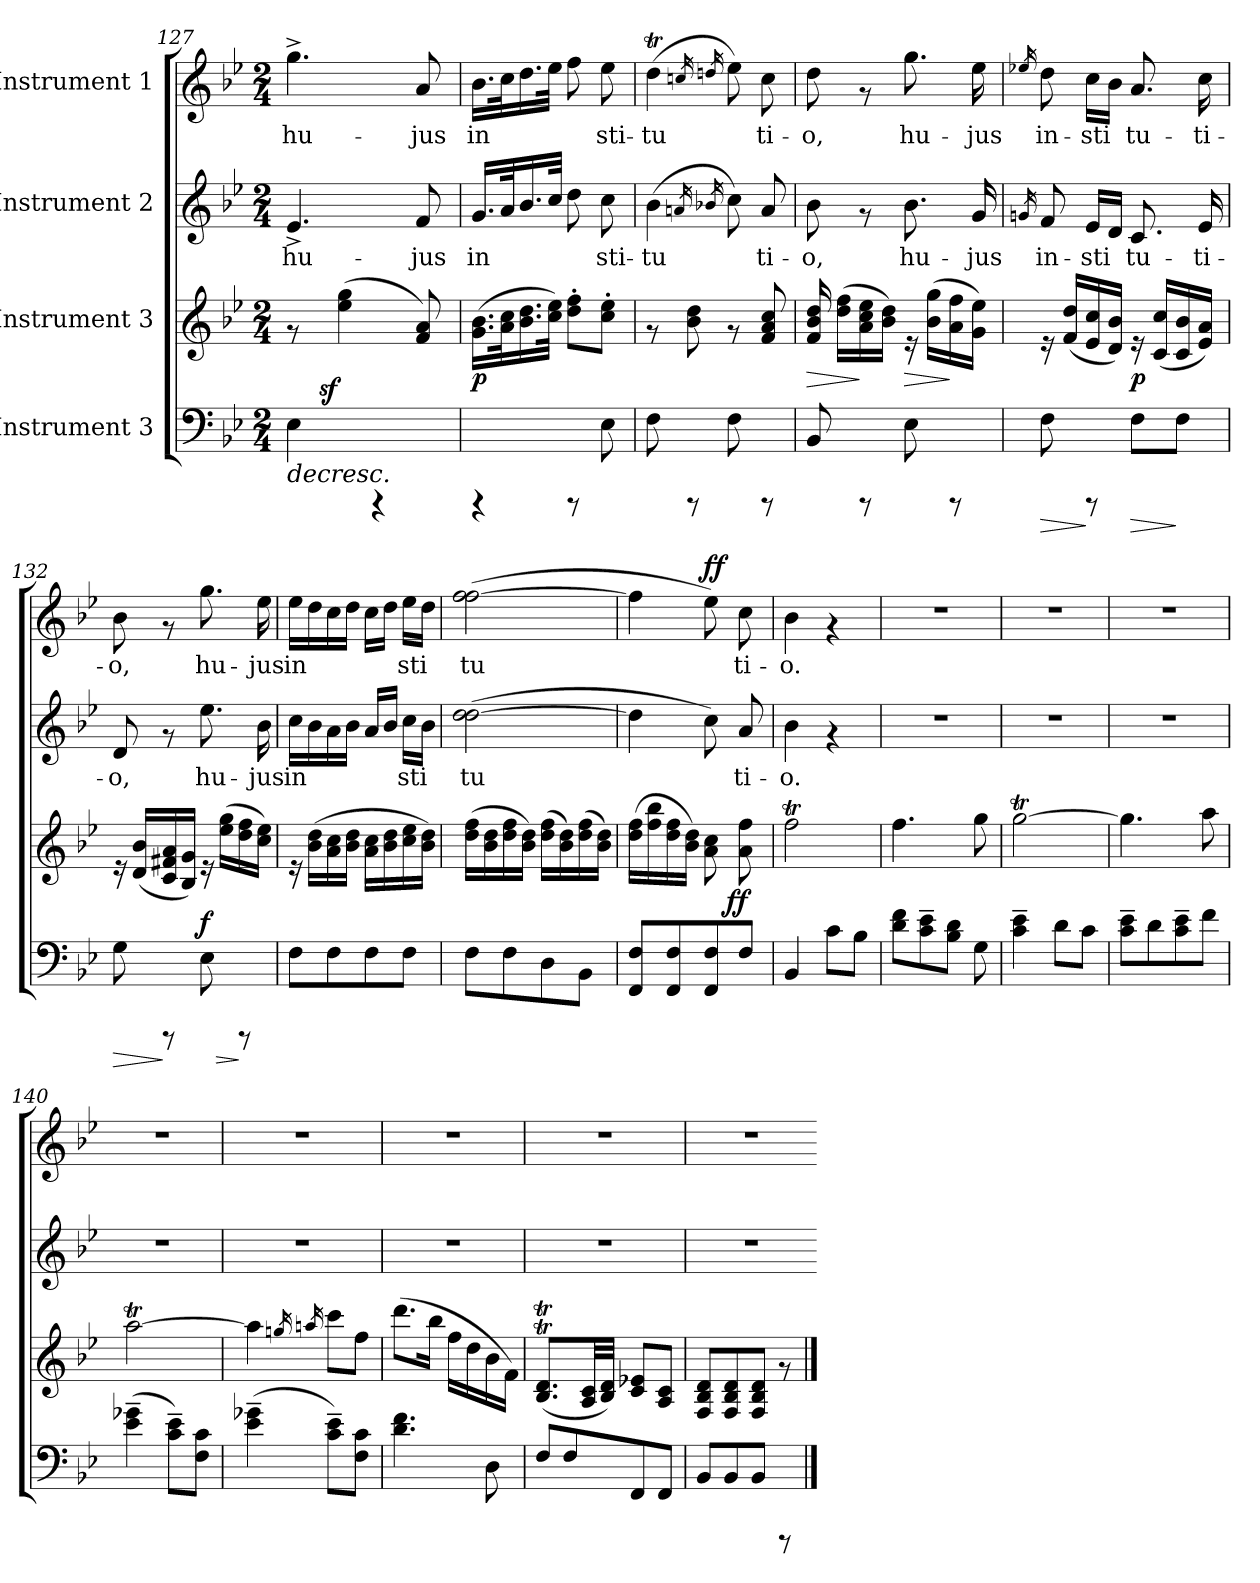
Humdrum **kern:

**kern	**dynam	**kern	**dynam	**kern	**text	**kern	**text	**dynam
*part4	*part4	*part3	*part3	*part2	*part2	*part1	*part1	*part1
*staff4	*staff4	*staff3	*staff3	*staff2	*staff2	*staff1	*staff1	*staff1
*I"Instrument 3	*	*I"Instrument 3	*	*I"Instrument 2	*	*I"Instrument 1	*	*
!!LO:PB:g=z
*clefF4	*	*clefG2	*	*clefG2	*	*clefG2	*	*
*k[b-e-]	*	*k[b-e-]	*	*k[b-e-]	*	*k[b-e-]	*	*
*B-:	*	*B-:	*	*B-:	*	*B-:	*	*
*M2/4	*	*M2/4	*	*M2/4	*	*M2/4	*	*
=127	=127	=127	=127	=127	=127	=127	=127	=127
!	!LO:HP:b	!	!	!	!LO:LY:b:cj	!	!LO:LY:b:cj	!
*^	*	*	*	*	*	*	*	*
4E-\	16ryy	>	8rf	.	4.e-^>/	hu-	4.gg^>\	hu-	.
.	64ryy	.	.	.	.	.	.	.	.
!	!	!LO:DY:a	!	!	!	!	!	!	!
.	4ryy	sf	.	.	.	.	.	.	.
.	.	.	(>4ee-\ 4gg\	.	.	.	.	.	.
4rCCC	.	]	.	.	.	.	.	.	.
.	8ryy	.	.	.	.	.	.	.	.
!	!	!	!	!	!	!LO:LY:b:cj	!	!LO:LY:b:cj	!
.	.	.	8a/ 8f/)	.	8f/	-jus	8a/	-jus	.
.	32.ryy	.	.	.	.	.	.	.	.
=128	=128	=128	=128	=128	=128	=128	=128	=128	=128
!	!	!	!	!LO:DY:b	!	!LO:LY:b:cj	!	!LO:LY:b:cj	!
*v	*v	*	*	*	*	*	*	*	*
4rCCC	.	(>16.g\ 16.b-\L	p	16.g/L	in-	16.b-\L	in-	.
!	!	!	!	!	!LO:LY:b:cj	!	!LO:LY:b:cj	!
.	.	32cc\ 32a\	.	32a/	--	32cc\	--	.
!	!	!	!	!	!LO:LY:b:cj	!	!LO:LY:b:cj	!
.	.	16.dd\ 16.b-\	.	16.b-/	--	16.dd\	--	.
!	!	!	!	!	!LO:LY:b:cj	!	!LO:LY:b:cj	!
.	.	32cc\ 32ee-\J)	.	32cc/J	--	32ee-\J	--	.
!	!	!	!	!	!LO:LY:b:cj	!	!LO:LY:b:cj	!
8rCCC	.	8ff\'> 8dd\'>L	.	8dd\	--	8ff\	--	.
!	!	!	!	!	!LO:LY:b:cj	!	!LO:LY:b:cj	!
8E-\	.	8cc\'> 8ee-\'>J	.	8cc\	-sti-	8ee-\	-sti-	.
=129	=129	=129	=129	=129	=129	=129	=129	=129
!	!	!	!	!	!LO:LY:b:cj	!	!LO:LY:b:cj	!
8F\	.	8rf	.	(>4b-\	-tu-	(>4ddt\	-tu-	.
8rCCC	.	8b-\ 8dd\	.	.	.	.	.	.
.	.	.	.	16qan/	.	16qccn/	.	.
.	.	.	.	16qb-X/	.	16qddn/	.	.
!	!	!	!	!	!LO:LY:b:cj	!	!LO:LY:b:cj	!
8F\	.	8rf	.	8cc\)	--	8ee-\)	--	.
!	!	!	!	!	!LO:LY:b:cj	!	!LO:LY:b:cj	!
8rCCC	.	8cc/ 8a/ 8f/	.	8a/	-ti-	8cc\	-ti-	.
=130	=130	=130	=130	=130	=130	=130	=130	=130
!	!	!	!LO:HP:b	!	!LO:LY:b:cj	!	!LO:LY:b:cj	!
8BB-/	.	16dd/ 16b-/ 16f/	>	8b-\	-o,	8dd\	-o,	.
.	.	(>16ff\ 16dd\L	.	.	.	.	.	.
8rCCC	.	16ee-\ 16a\ 16cc\	]	8rf	.	8rf	.	.
.	.	16b-\ 16dd\J)	.	.	.	.	.	.
!	!	!	!LO:HP:b	!	!LO:LY:b:cj	!	!LO:LY:b:cj	!
8E-\	.	16re	>	8.b-\	hu-	8.gg\	hu-	.
.	.	(>16gg\ 16b-\L	.	.	.	.	.	.
8rCCC	.	16a\ 16ff\	]	.	.	.	.	.
!	!	!	!	!	!LO:LY:b:cj	!	!LO:LY:b:cj	!
.	.	16g\ 16ee-\J)	.	16g/	-jus	16ee-\	-jus	.
=131	=131	=131	=131	=131	=131	=131	=131	=131
.	.	.	.	16qgn/	.	16qee-X/	.	.
!	!LO:HP:b	!	!	!	!LO:LY:b:cj	!	!LO:LY:b:cj	!
8F\	>	16re	.	8f/	in-	8dd\	in-	.
.	.	(<16f/ 16dd/L	.	.	.	.	.	.
!	!	!	!	!	!LO:LY:b:cj	!	!LO:LY:b:cj	!
8rCCC	]	16e-/ 16cc/	.	16e-/L	-sti-	16cc\L	-sti-	.
!	!	!	!	!	!LO:LY:b:cj	!	!LO:LY:b:cj	!
.	.	16b-/ 16d/J)	.	16d/J	--	16b-\J	--	.
!	!LO:HP:b	!	!LO:DY:b	!	!LO:LY:b:cj	!	!LO:LY:b:cj	!
8F\L	>	16re	p	8.c/	-tu-	8.a/	-tu-	.
.	.	(<16c/ 16cc/L	.	.	.	.	.	.
8F\J	]	16b-/ 16c/	.	.	.	.	.	.
!	!	!	!	!	!LO:LY:b:cj	!	!LO:LY:b:cj	!
.	.	16a/ 16e-/J)	.	16e-/	-ti-	16cc\	-ti-	.
!!LO:LB:g=z
=132	=132	=132	=132	=132	=132	=132	=132	=132
!	!LO:HP:b	!	!	!	!LO:LY:b:cj	!	!LO:LY:b:cj	!
8G\	>	16re	.	8d/	-o,	8b-\	-o,	.
.	.	(<16d/ 16b-/L	.	.	.	.	.	.
8rCCC	]	16a/ 16f#X/ 16c/	.	8rf	.	8rf	.	.
.	.	16B-/ 16g/J)	.	.	.	.	.	.
!	!LO:HP:b	!	!	!	!LO:LY:b:cj	!	!LO:LY:b:cj	!
!	!LO:DY:n=1:a	!	!	!	!	!	!	!
8E-\	> f	16re	.	8.ee-\	hu-	8.gg\	hu-	.
.	.	(>16gg\ 16ee-\L	.	.	.	.	.	.
8rCCC	]	16ff\ 16dd\	.	.	.	.	.	.
!	!	!	!	!	!LO:LY:b:cj	!	!LO:LY:b:cj	!
.	.	16ee-\ 16cc\J)	.	16b-\	-jus	16ee-\	-jus	.
=133	=133	=133	=133	=133	=133	=133	=133	=133
!	!	!	!	!	!LO:LY:b:cj	!	!LO:LY:b:cj	!
8F\L	.	16re	.	16cc\L	in-	16ee-\L	in-	.
!	!	!	!	!	!LO:LY:b:cj	!	!LO:LY:b:cj	!
.	.	(>16dd\ 16b-\L	.	16b-\	--	16dd\	--	.
!	!	!	!	!	!LO:LY:b:cj	!	!LO:LY:b:cj	!
8F\	.	16a\ 16cc\	.	16a\	--	16cc\	--	.
!	!	!	!	!	!LO:LY:b:cj	!	!LO:LY:b:cj	!
.	.	16b-\ 16dd\J	.	16b-\J	--	16dd\J	--	.
!	!	!	!	!	!LO:LY:b:cj	!	!LO:LY:b:cj	!
8F\	.	16a\ 16cc\L	.	16a/L	--	16cc\L	--	.
!	!	!	!	!	!LO:LY:b:cj	!	!LO:LY:b:cj	!
.	.	16dd\ 16b-\	.	16b-/J	--	16dd\J	--	.
!	!	!	!	!	!LO:LY:b:cj	!	!LO:LY:b:cj	!
8F\J	.	16ee-\ 16cc\	.	16cc\L	-sti-	16ee-\L	-sti-	.
!	!	!	!	!	!LO:LY:b:cj	!	!LO:LY:b:cj	!
.	.	16dd\ 16b-\J)	.	16b-\J	--	16dd\J	--	.
=134	=134	=134	=134	=134	=134	=134	=134	=134
!	!	!	!	!	!LO:LY:b:cj	!	!LO:LY:b:cj	!
8F\L	.	(>16ff\ 16dd\L	.	(>2dd\ [>2dd\	-tu-	(>2ff\ [>2ff\	-tu-	.
.	.	16dd\ 16b-\	.	.	.	.	.	.
8F\	.	16dd\ 16ff\	.	.	.	.	.	.
.	.	16dd\ 16b-\J)	.	.	.	.	.	.
8D\	.	(>16ff\ 16dd\L	.	.	.	.	.	.
.	.	16b-\ 16dd\)	.	.	.	.	.	.
8BB-\J	.	(>16ff\ 16dd\	.	.	.	.	.	.
.	.	16dd\ 16b-\J)	.	.	.	.	.	.
=135	=135	=135	=135	=135	=135	=135	=135	=135
!	!	!	!	!	!LO:LY:b:cj	!	!LO:LY:b:cj	!
*	*	*^	*	*	*	*	*	*
8FF/ 8F/L	.	(>16ff\ 16dd\L	4ryy	.	4dd\]	--	4ff\]	--	.
.	.	16ff\ 16bb-\	.	.	.	.	.	.	.
8F/ 8FF/	.	16dd\ 16ff\	.	.	.	.	.	.	.
.	.	16dd\ 16b-\J)	.	.	.	.	.	.	.
!	!	!	!	!	!	!LO:LY:b:cj	!	!LO:LY:b:cj	!LO:DY:a
8FF/ 8F/	.	8a\ 8cc\	16.ryy	.	8cc\)	--	8ee-\)	--	ff
!	!	!	!	!LO:DY:b	!	!	!	!	!
.	.	.	8ryy	ff	.	.	.	.	.
!	!	!	!	!	!	!LO:LY:b:cj	!	!LO:LY:b:cj	!
8F/J	.	8ff\ 8a\	.	.	8a/	-ti-	8cc\	-ti-	.
.	.	.	32ryy	.	.	.	.	.	.
=136	=136	=136	=136	=136	=136	=136	=136	=136	=136
!	!	!	!	!	!	!LO:LY:b:cj	!	!LO:LY:b:cj	!
*	*	*v	*v	*	*	*	*	*	*
4BB-/	.	2ffT\	.	4b-\	-o.	4b-\	-o.	.
8c\L	.	.	.	4rf	.	4rf	.	.
8B-\J	.	.	.	.	.	.	.	.
!!LO:LB:g=z
=137	=137	=137	=137	=137	=137	=137	=137	=137
8d\ 8f\L	.	4.ff\	.	2r	.	2r	.	.
8e-\~> 8c\~>	.	.	.	.	.	.	.	.
8d\ 8B-\J	.	.	.	.	.	.	.	.
8G\	.	8gg\	.	.	.	.	.	.
=138	=138	=138	=138	=138	=138	=138	=138	=138
4e-\~> 4c\~>	.	[>2ggT\	.	2r	.	2r	.	.
8d\L	.	.	.	.	.	.	.	.
8c\J	.	.	.	.	.	.	.	.
=139	=139	=139	=139	=139	=139	=139	=139	=139
8c\~> 8e-\~>L	.	4.gg\]	.	2r	.	2r	.	.
8d\	.	.	.	.	.	.	.	.
8e-\~> 8c\~>	.	.	.	.	.	.	.	.
8f\J	.	8aa\	.	.	.	.	.	.
=140	=140	=140	=140	=140	=140	=140	=140	=140
(>4g-X\~> 4e-\~>	.	[>2aat\	.	2r	.	2r	.	.
8c\~> 8e-\~>L)	.	.	.	.	.	.	.	.
8F\ 8c\J	.	.	.	.	.	.	.	.
=141	=141	=141	=141	=141	=141	=141	=141	=141
(>4e-\~> 4g-X\~>	.	4aa\]	.	2r	.	2r	.	.
.	.	16qggn/	.	.	.	.	.	.
.	.	16qaan/	.	.	.	.	.	.
8c\~> 8e-\~>L)	.	8ccc\L	.	.	.	.	.	.
8c\ 8F\J	.	8ff\J	.	.	.	.	.	.
=142	=142	=142	=142	=142	=142	=142	=142	=142
4.d\ 4.f\	.	(>8.ddd\L	.	2r	.	2r	.	.
.	.	16bb-\J	.	.	.	.	.	.
.	.	16ff\L	.	.	.	.	.	.
.	.	16dd\	.	.	.	.	.	.
8D\	.	16b-\	.	.	.	.	.	.
.	.	16f\J)	.	.	.	.	.	.
=143	=143	=143	=143	=143	=143	=143	=143	=143
8F/L	.	(<8.B-/T 8.d/TL	.	2r	.	2r	.	.
8F/	.	.	.	.	.	.	.	.
.	.	32A/ 32c/	.	.	.	.	.	.
.	.	32B-/ 32d/J)	.	.	.	.	.	.
8FF/	.	8c/ 8e-/L	.	.	.	.	.	.
8FF/J	.	8c/ 8A/J	.	.	.	.	.	.
=144	=144	=144	=144	=144	=144	=144	=144	=144
8BB-/L	.	8B-/ 8F/ 8d/L	.	2r	.	2r	.	.
8BB-/	.	8B-/ 8F/ 8d/	.	.	.	.	.	.
8BB-/J	.	8d/ 8B-/ 8F/J	.	.	.	.	.	.
8rCCC	.	8rf	.	.	.	.	.	.
==	=	==	=	=	=	=	=	=
*-	*-	*-	*-	*-	*-	*-	*-	*-
